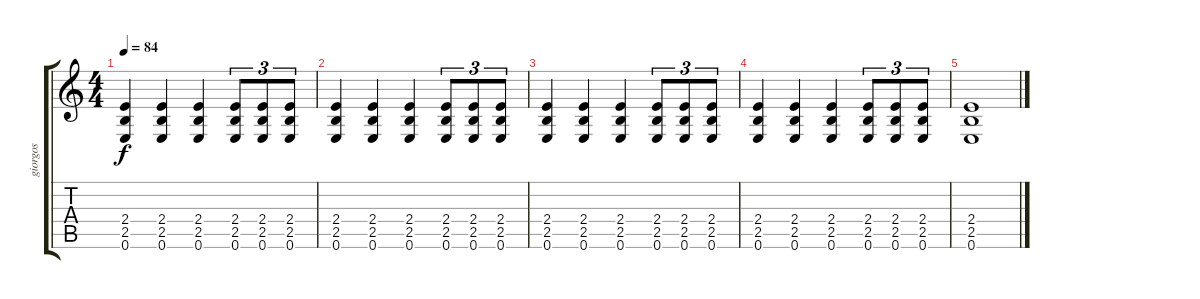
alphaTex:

\track ("giorgos" "giorgos") {instrument overdrivenguitar}
\staff {score tabs}
\tuning (E4 B3 G3 D3 A2 E2) {hide}
\ts (4 4)
\tempo 84
\clef g2
\ks c
(2.4 2.5 0.6).4{dy f} (2.4 2.5 0.6).4 (2.4 2.5 0.6).4 (2.4 2.5 0.6).8{tu (3 2)} (2.4 2.5 0.6).8{tu (3 2)} (2.4 2.5 0.6).8{tu (3 2)} |
(2.4 2.5 0.6).4 (2.4 2.5 0.6).4 (2.4 2.5 0.6).4 (2.4 2.5 0.6).8{tu (3 2)} (2.4 2.5 0.6).8{tu (3 2)} (2.4 2.5 0.6).8{tu (3 2)} |
(2.4 2.5 0.6).4 (2.4 2.5 0.6).4 (2.4 2.5 0.6).4 (2.4 2.5 0.6).8{tu (3 2)} (2.4 2.5 0.6).8{tu (3 2)} (2.4 2.5 0.6).8{tu (3 2)} |
(2.4 2.5 0.6).4 (2.4 2.5 0.6).4 (2.4 2.5 0.6).4 (2.4 2.5 0.6).8{tu (3 2)} (2.4 2.5 0.6).8{tu (3 2)} (2.4 2.5 0.6).8{tu (3 2)} |
(2.4 2.5 0.6).1
